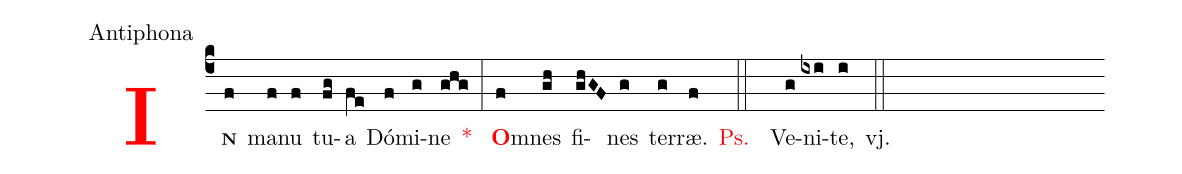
office-part: Antiphona;
%%
<v>\bf\textcolor{red}{I}</v><v>\bf\scriptsize{N}</v>(c4f) ma(f)nu(f) tu(fg)a(fe) Dó(f)mi(g)ne(ghg)  <v>\frot{*}</v> (:)
<v>\bf\textcolor{red}{O}</v>(f)mnes(gh) fi(ghGF)nes(g) ter(g)ræ.(f) <v>\frot{Ps.}</v>   (::) Ve(g)ni(ixi)te,(i) vj. (::)
